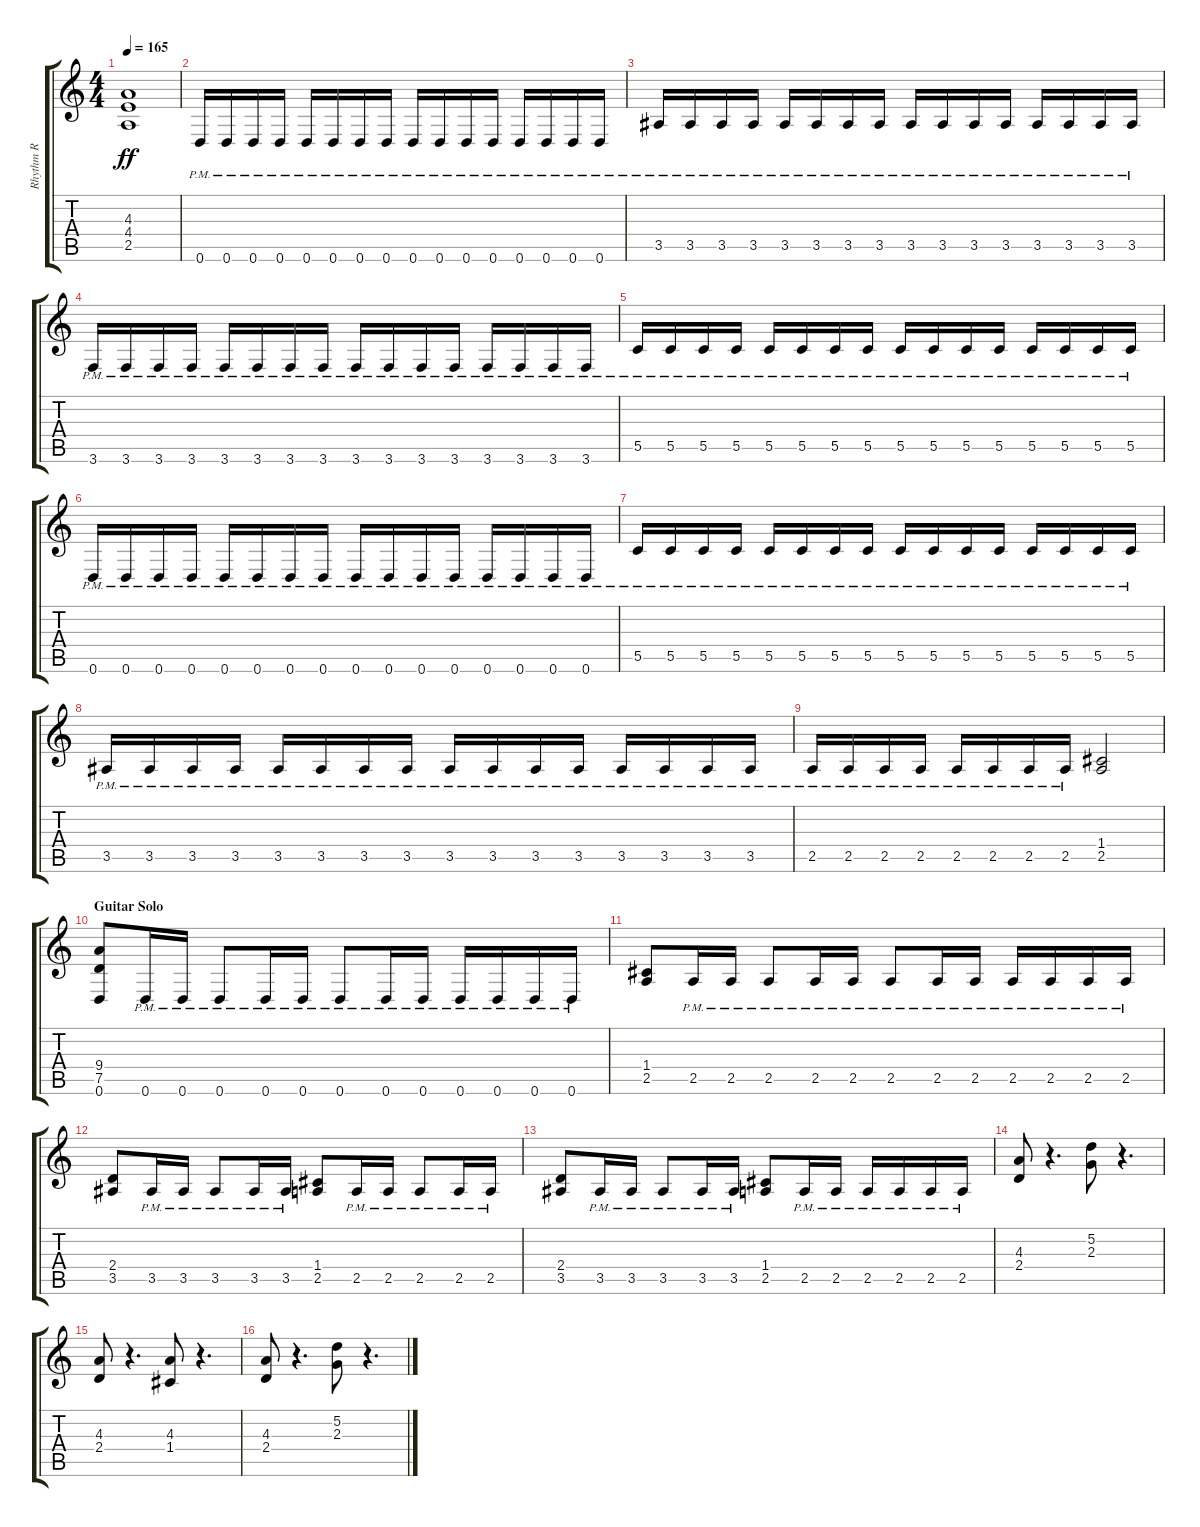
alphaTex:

\track ("Rhythm R" "Rhythm R") {instrument distortionguitar}
\staff {score tabs}
\tuning (D4 A3 F3 C3 G2 D2) {hide}
\ts (4 4)
\tempo 165
\clef g2
\ks c
(4.3 4.4 2.5).1{dy ff} |
0.6{pm}.16 0.6{pm}.16 0.6{pm}.16 0.6{pm}.16 0.6{pm}.16 0.6{pm}.16 0.6{pm}.16 0.6{pm}.16 0.6{pm}.16 0.6{pm}.16 0.6{pm}.16 0.6{pm}.16 0.6{pm}.16 0.6{pm}.16 0.6{pm}.16 0.6{pm}.16 |
3.5{pm}.16 3.5{pm}.16 3.5{pm}.16 3.5{pm}.16 3.5{pm}.16 3.5{pm}.16 3.5{pm}.16 3.5{pm}.16 3.5{pm}.16 3.5{pm}.16 3.5{pm}.16 3.5{pm}.16 3.5{pm}.16 3.5{pm}.16 3.5{pm}.16 3.5{pm}.16 |
3.6{pm}.16 3.6{pm}.16 3.6{pm}.16 3.6{pm}.16 3.6{pm}.16 3.6{pm}.16 3.6{pm}.16 3.6{pm}.16 3.6{pm}.16 3.6{pm}.16 3.6{pm}.16 3.6{pm}.16 3.6{pm}.16 3.6{pm}.16 3.6{pm}.16 3.6{pm}.16 |
5.5{pm}.16 5.5{pm}.16 5.5{pm}.16 5.5{pm}.16 5.5{pm}.16 5.5{pm}.16 5.5{pm}.16 5.5{pm}.16 5.5{pm}.16 5.5{pm}.16 5.5{pm}.16 5.5{pm}.16 5.5{pm}.16 5.5{pm}.16 5.5{pm}.16 5.5{pm}.16 |
0.6{pm}.16 0.6{pm}.16 0.6{pm}.16 0.6{pm}.16 0.6{pm}.16 0.6{pm}.16 0.6{pm}.16 0.6{pm}.16 0.6{pm}.16 0.6{pm}.16 0.6{pm}.16 0.6{pm}.16 0.6{pm}.16 0.6{pm}.16 0.6{pm}.16 0.6{pm}.16 |
5.5{pm}.16 5.5{pm}.16 5.5{pm}.16 5.5{pm}.16 5.5{pm}.16 5.5{pm}.16 5.5{pm}.16 5.5{pm}.16 5.5{pm}.16 5.5{pm}.16 5.5{pm}.16 5.5{pm}.16 5.5{pm}.16 5.5{pm}.16 5.5{pm}.16 5.5{pm}.16 |
3.5{pm}.16 3.5{pm}.16 3.5{pm}.16 3.5{pm}.16 3.5{pm}.16 3.5{pm}.16 3.5{pm}.16 3.5{pm}.16 3.5{pm}.16 3.5{pm}.16 3.5{pm}.16 3.5{pm}.16 3.5{pm}.16 3.5{pm}.16 3.5{pm}.16 3.5{pm}.16 |
2.5{pm}.16 2.5{pm}.16 2.5{pm}.16 2.5{pm}.16 2.5{pm}.16 2.5{pm}.16 2.5{pm}.16 2.5{pm}.16 (1.4 2.5).2 |
\section ("" "Guitar Solo")
(9.4 7.5 0.6).8 0.6{pm}.16 0.6{pm}.16 0.6{pm}.8 0.6{pm}.16 0.6{pm}.16 0.6{pm}.8 0.6{pm}.16 0.6{pm}.16 0.6{pm}.16 0.6{pm}.16 0.6{pm}.16 0.6{pm}.16 |
(1.4 2.5).8 2.5{pm}.16 2.5{pm}.16 2.5{pm}.8 2.5{pm}.16 2.5{pm}.16 2.5{pm}.8 2.5{pm}.16 2.5{pm}.16 2.5{pm}.16 2.5{pm}.16 2.5{pm}.16 2.5{pm}.16 |
(2.4 3.5).8 3.5{pm}.16 3.5{pm}.16 3.5{pm}.8 3.5{pm}.16 3.5{pm}.16 (1.4 2.5).8 2.5{pm}.16 2.5{pm}.16 2.5{pm}.8 2.5{pm}.16 2.5{pm}.16 |
(2.4 3.5).8 3.5{pm}.16 3.5{pm}.16 3.5{pm}.8 3.5{pm}.16 3.5{pm}.16 (1.4 2.5).8 2.5{pm}.16 2.5{pm}.16 2.5{pm}.16 2.5{pm}.16 2.5{pm}.16 2.5{pm}.16 |
(4.3 2.4).8 r.4{d} (5.2 2.3).8 r.4{d} |
(4.3 2.4).8 r.4{d} (4.3 1.4).8 r.4{d} |
(4.3 2.4).8 r.4{d} (5.2 2.3).8 r.4{d}
